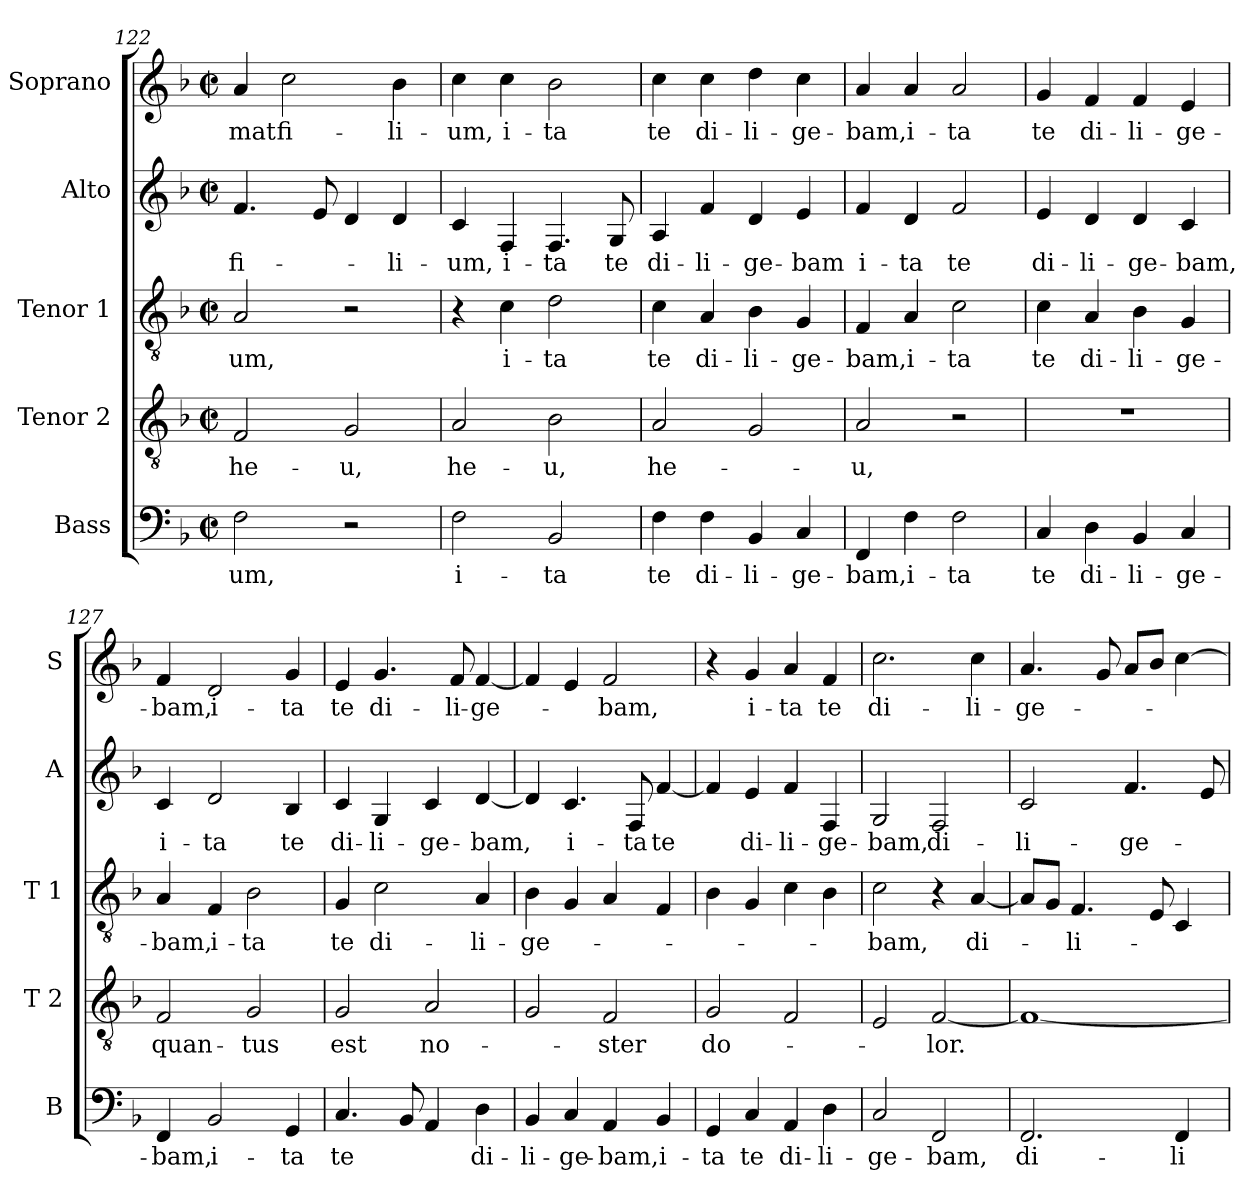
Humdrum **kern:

**kern	**text	**kern	**text	**kern	**text	**kern	**text	**kern	**text
*part5	*part5	*part4	*part4	*part3	*part3	*part2	*part2	*part1	*part1
*staff5	*staff5	*staff4	*staff4	*staff3	*staff3	*staff2	*staff2	*staff1	*staff1
*I"Bass	*	*I"Tenor 2	*	*I"Tenor 1	*	*I"Alto	*	*I"Soprano	*
*I'B	*	*I'T 2	*	*I'T 1	*	*I'A	*	*I'S	*
*clefF4	*	*clefGv2	*	*clefGv2	*	*clefG2	*	*clefG2	*
*k[b-]	*	*k[b-]	*	*k[b-]	*	*k[b-]	*	*k[b-]	*
*F:	*	*F:	*	*F:	*	*F:	*	*F:	*
*M2/2	*	*M2/2	*	*M2/2	*	*M2/2	*	*M2/2	*
*met(c|)	*	*met(c|)	*	*met(c|)	*	*met(c|)	*	*met(c|)	*
=122	=122	=122	=122	=122	=122	=122	=122	=122	=122
2F\	-um,	2F/	he-	2A/	-um,	4.f/	fi-	4a/	-mat
.	.	.	.	.	.	.	.	2cc\	fi-
.	.	.	.	.	.	8e/	.	.	.
2r	.	2G/	-u,	2r	.	4d/	.	.	.
.	.	.	.	.	.	4d/	-li-	4b-\	-li-
=123	=123	=123	=123	=123	=123	=123	=123	=123	=123
2F\	i-	2A/	he-	4r	.	4c/	-um,	4cc\	-um,
.	.	.	.	4c\	i-	4F/	i-	4cc\	i-
2BB-/	-ta	2B-\	-u,	2d\	-ta	4.F/	-ta	2b-\	-ta
.	.	.	.	.	.	8G/	te	.	.
!!LO:LB:g=z
=124	=124	=124	=124	=124	=124	=124	=124	=124	=124
4F\	te	2A/	he-	4c\	te	4A/	di-	4cc\	te
4F\	di-	.	.	4A/	di-	4f/	-li-	4cc\	di-
4BB-/	-li-	2G/	.	4B-\	-li-	4d/	-ge-	4dd\	-li-
4C/	-ge-	.	.	4G/	-ge-	4e/	-bam	4cc\	-ge-
=125	=125	=125	=125	=125	=125	=125	=125	=125	=125
4FF/	-bam,	2A/	-u,	4F/	-bam,	4f/	i-	4a/	-bam,
4F\	i-	.	.	4A/	i-	4d/	-ta	4a/	i-
2F\	-ta	2r	.	2c\	-ta	2f/	te	2a/	-ta
=126	=126	=126	=126	=126	=126	=126	=126	=126	=126
4C/	te	1r	.	4c\	te	4e/	di-	4g/	te
4D\	di-	.	.	4A/	di-	4d/	-li-	4f/	di-
4BB-/	-li-	.	.	4B-\	-li-	4d/	-ge-	4f/	-li-
4C/	-ge-	.	.	4G/	-ge-	4c/	-bam,	4e/	-ge-
=127	=127	=127	=127	=127	=127	=127	=127	=127	=127
4FF/	-bam,	2F/	quan-	4A/	-bam,	4c/	i-	4f/	-bam,
2BB-/	i-	.	.	4F/	i-	2d/	-ta	2d/	i-
.	.	2G/	-tus	2B-\	-ta	.	.	.	.
4GG/	-ta	.	.	.	.	4B-/	te	4g/	-ta
=128	=128	=128	=128	=128	=128	=128	=128	=128	=128
4.C/	te	2G/	est	4G/	te	4c/	di-	4e/	te
.	.	.	.	2c\	di-	4G/	-li-	4.g/	di-
8BB-/	.	.	.	.	.	.	.	.	.
4AA/	.	2A/	no-	.	.	4c/	-ge-	.	.
.	.	.	.	.	.	.	.	8f/	-li-
4D\	di-	.	.	4A/	-li-	[4d/	-bam,	[4f/	-ge-
=129	=129	=129	=129	=129	=129	=129	=129	=129	=129
4BB-/	-li-	2G/	.	4B-\	-ge-	4d/]	.	4f/]	.
4C/	-ge-	.	.	4G/	.	4.c/	i-	4e/	.
4AA/	-bam,	2F/	-ster	4A/	.	.	.	2f/	-bam,
.	.	.	.	.	.	8F/	-ta	.	.
4BB-/	i-	.	.	4F/	.	[4f/	te	.	.
!!LO:LB:g=z
=130	=130	=130	=130	=130	=130	=130	=130	=130	=130
4GG/	-ta	2G/	do-	4B-\	.	4f/]	.	4r	.
4C/	te	.	.	4G/	.	4e/	di-	4g/	i-
4AA/	di-	2F/	.	4c\	.	4f/	-li-	4a/	-ta
4D\	-li-	.	.	4B-\	.	4F/	-ge-	4f/	te
=131	=131	=131	=131	=131	=131	=131	=131	=131	=131
2C/	-ge-	2E/	.	2c\	-bam,	2G/	-bam,	2.cc\	di-
2FF/	-bam,	[2F/	-lor.	4r	.	2F/	di-	.	.
.	.	.	.	[4A/	di-	.	.	4cc\	-li-
=132	=132	=132	=132	=132	=132	=132	=132	=132	=132
2.FF/	di-	1F_	.	8A/L]	.	2c/	-li-	4.a/	-ge-
.	.	.	.	8G/J	.	.	.	.	.
.	.	.	.	4.F/	-li-	.	.	.	.
.	.	.	.	.	.	.	.	8g/	.
.	.	.	.	.	.	4.f/	-ge-	8a/L	.
.	.	.	.	8E/	.	.	.	8b-/J	.
4FF/	-li-	.	.	4C/	.	.	.	[4cc\	.
.	.	.	.	.	.	8e/	.	.	.
=	=	=	=	=	=	=	=	=	=
*-	*-	*-	*-	*-	*-	*-	*-	*-	*-
